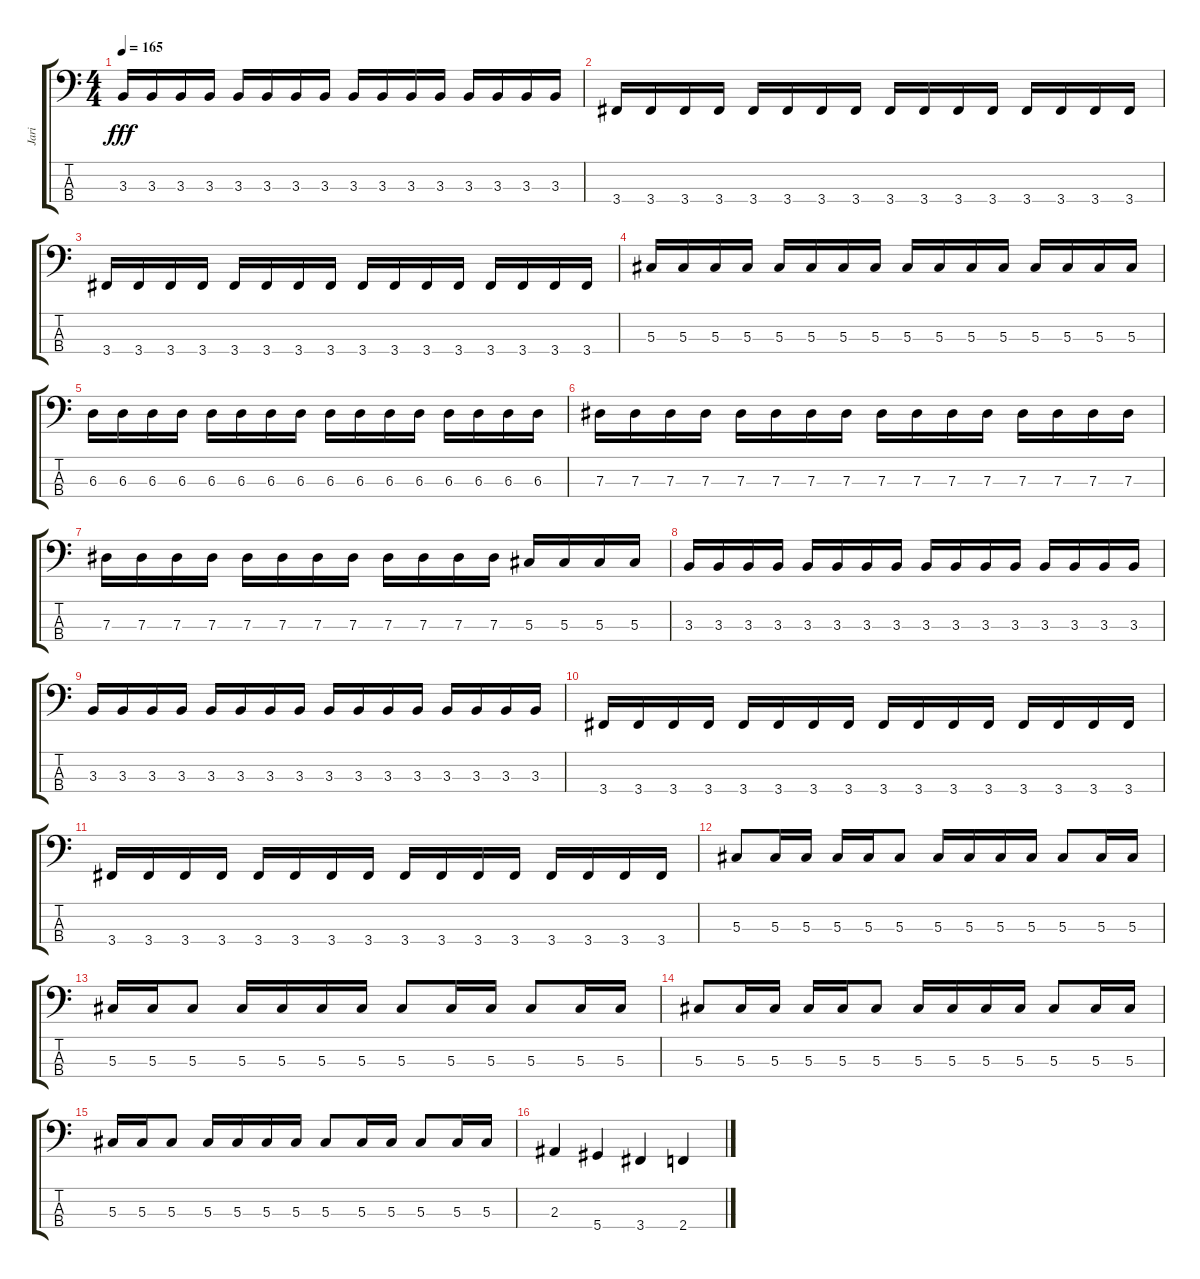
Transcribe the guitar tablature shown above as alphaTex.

\track ("Jari" "Jari") {instrument electricbassfinger}
\staff {score tabs}
\tuning (Gb2 Db2 Ab1 Eb1) {hide}
\ts (4 4)
\tempo 165
\clef f4
\ks c
3.3.16{dy fff} 3.3.16 3.3.16 3.3.16 3.3.16 3.3.16 3.3.16 3.3.16 3.3.16 3.3.16 3.3.16 3.3.16 3.3.16 3.3.16 3.3.16 3.3.16 |
3.4.16 3.4.16 3.4.16 3.4.16 3.4.16 3.4.16 3.4.16 3.4.16 3.4.16 3.4.16 3.4.16 3.4.16 3.4.16 3.4.16 3.4.16 3.4.16 |
3.4.16 3.4.16 3.4.16 3.4.16 3.4.16 3.4.16 3.4.16 3.4.16 3.4.16 3.4.16 3.4.16 3.4.16 3.4.16 3.4.16 3.4.16 3.4.16 |
5.3.16 5.3.16 5.3.16 5.3.16 5.3.16 5.3.16 5.3.16 5.3.16 5.3.16 5.3.16 5.3.16 5.3.16 5.3.16 5.3.16 5.3.16 5.3.16 |
6.3.16 6.3.16 6.3.16 6.3.16 6.3.16 6.3.16 6.3.16 6.3.16 6.3.16 6.3.16 6.3.16 6.3.16 6.3.16 6.3.16 6.3.16 6.3.16 |
7.3.16 7.3.16 7.3.16 7.3.16 7.3.16 7.3.16 7.3.16 7.3.16 7.3.16 7.3.16 7.3.16 7.3.16 7.3.16 7.3.16 7.3.16 7.3.16 |
7.3.16 7.3.16 7.3.16 7.3.16 7.3.16 7.3.16 7.3.16 7.3.16 7.3.16 7.3.16 7.3.16 7.3.16 5.3.16 5.3.16 5.3.16 5.3.16 |
3.3.16 3.3.16 3.3.16 3.3.16 3.3.16 3.3.16 3.3.16 3.3.16 3.3.16 3.3.16 3.3.16 3.3.16 3.3.16 3.3.16 3.3.16 3.3.16 |
3.3.16 3.3.16 3.3.16 3.3.16 3.3.16 3.3.16 3.3.16 3.3.16 3.3.16 3.3.16 3.3.16 3.3.16 3.3.16 3.3.16 3.3.16 3.3.16 |
3.4.16 3.4.16 3.4.16 3.4.16 3.4.16 3.4.16 3.4.16 3.4.16 3.4.16 3.4.16 3.4.16 3.4.16 3.4.16 3.4.16 3.4.16 3.4.16 |
3.4.16 3.4.16 3.4.16 3.4.16 3.4.16 3.4.16 3.4.16 3.4.16 3.4.16 3.4.16 3.4.16 3.4.16 3.4.16 3.4.16 3.4.16 3.4.16 |
5.3.8 5.3.16 5.3.16 5.3.16 5.3.16 5.3.8 5.3.16 5.3.16 5.3.16 5.3.16 5.3.8 5.3.16 5.3.16 |
5.3.16 5.3.16 5.3.8 5.3.16 5.3.16 5.3.16 5.3.16 5.3.8 5.3.16 5.3.16 5.3.8 5.3.16 5.3.16 |
5.3.8 5.3.16 5.3.16 5.3.16 5.3.16 5.3.8 5.3.16 5.3.16 5.3.16 5.3.16 5.3.8 5.3.16 5.3.16 |
5.3.16 5.3.16 5.3.8 5.3.16 5.3.16 5.3.16 5.3.16 5.3.8 5.3.16 5.3.16 5.3.8 5.3.16 5.3.16 |
2.3.4 5.4.4 3.4.4 2.4.4
